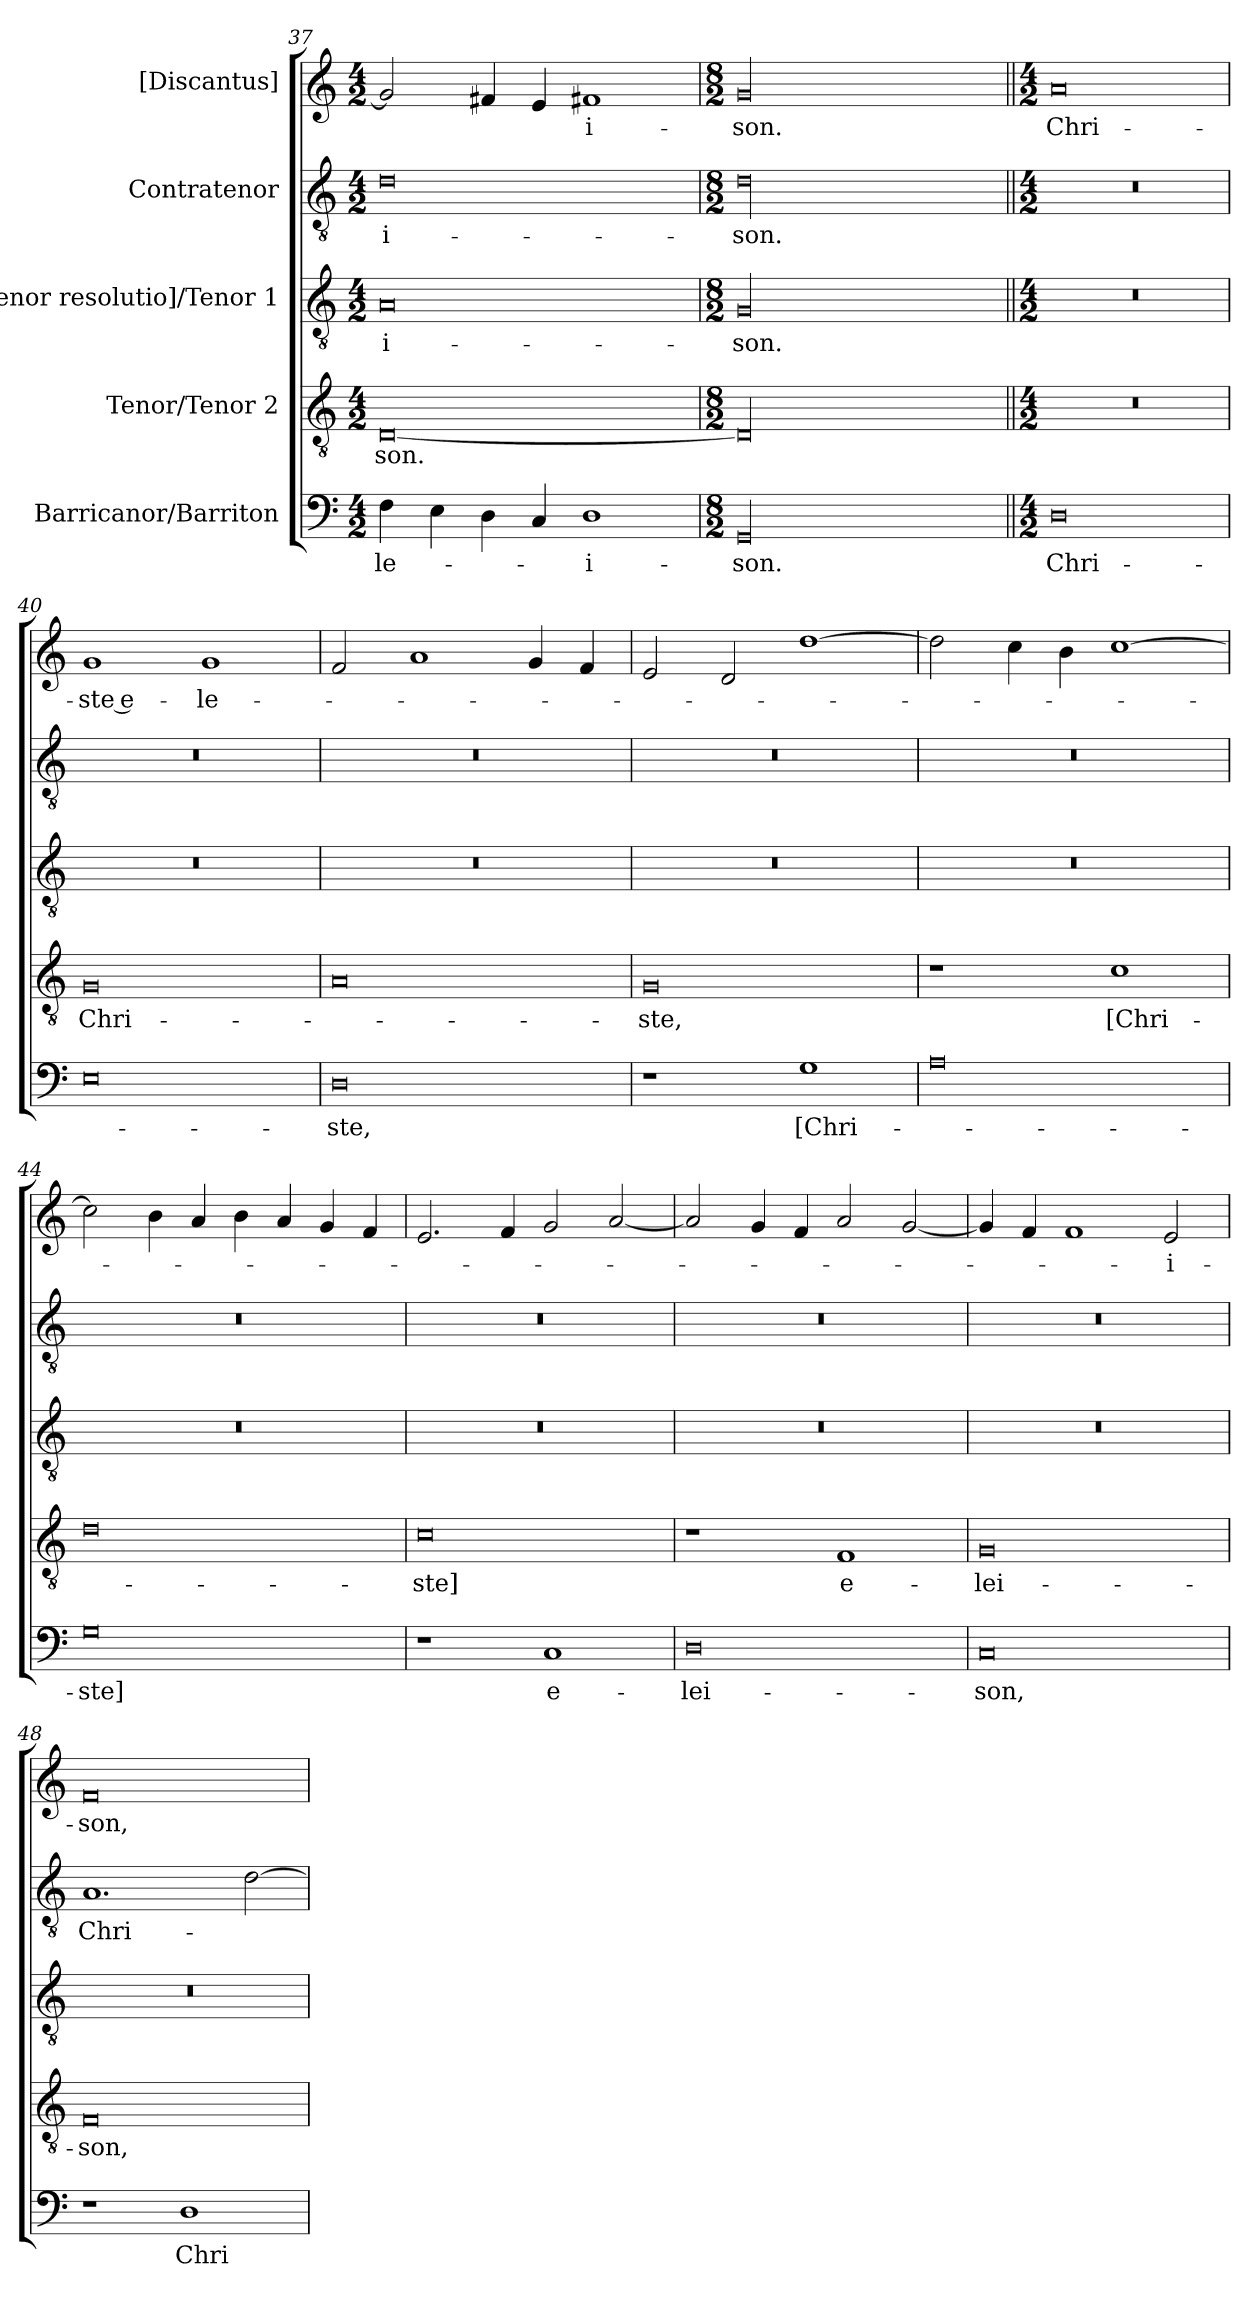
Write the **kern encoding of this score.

**kern	**text	**kern	**text	**kern	**text	**kern	**text	**kern	**text
*part5	*part5	*part4	*part4	*part3	*part3	*part2	*part2	*part1	*part1
*staff5	*staff5	*staff4	*staff4	*staff3	*staff3	*staff2	*staff2	*staff1	*staff1
*I"Barricanor/Barriton	*	*I"Tenor/Tenor 2	*	*I"[Tenor resolutio]/Tenor 1	*	*I"Contratenor	*	*I"[Discantus]	*
*clefF4	*	*clefGv2	*	*clefGv2	*	*clefGv2	*	*clefG2	*
*k[]	*	*k[]	*	*k[]	*	*k[]	*	*k[]	*
*M4/2	*	*M4/2	*	*M4/2	*	*M4/2	*	*M4/2	*
=37	=37	=37	=37	=37	=37	=37	=37	=37	=37
4F\	-le-	[0D/	-son.	0A/	-i-	0d\	-i-	2g/]	.
4E\	.	.	.	.	.	.	.	.	.
4D\	.	.	.	.	.	.	.	4f#X/	.
4C/	.	.	.	.	.	.	.	4e/	.
1D\	-i-	.	.	.	.	.	.	1f#X/	-i-
=38	=38	=38	=38	=38	=38	=38	=38	=38	=38
*M8/2	*	*M8/2	*	*M8/2	*	*M8/2	*	*M8/2	*
00GG/	-son.	00D/]	.	00G/	-son.	00d\	-son.	00g/	-son.
=39||	=39||	=39||	=39||	=39||	=39||	=39||	=39||	=39||	=39||
*M4/2	*	*M4/2	*	*M4/2	*	*M4/2	*	*M4/2	*
0D\	Chri-	0r	.	0r	.	0r	.	0a/	Chri-
=40	=40	=40	=40	=40	=40	=40	=40	=40	=40
0E\	.	0G/	Chri-	0r	.	0r	.	1g/	-ste e-
.	.	.	.	.	.	.	.	1g/	-le-
=41	=41	=41	=41	=41	=41	=41	=41	=41	=41
0D\	-ste,	0A/	.	0r	.	0r	.	2f/	.
.	.	.	.	.	.	.	.	1a/	.
.	.	.	.	.	.	.	.	4g/	.
.	.	.	.	.	.	.	.	4f/	.
=42	=42	=42	=42	=42	=42	=42	=42	=42	=42
1r	.	0G/	-ste,	0r	.	0r	.	2e/	.
.	.	.	.	.	.	.	.	2d/	.
1G\	[Chri-	.	.	.	.	.	.	[1dd\	.
=43	=43	=43	=43	=43	=43	=43	=43	=43	=43
0A\	.	1r	.	0r	.	0r	.	2dd\]	.
.	.	.	.	.	.	.	.	4cc\	.
.	.	.	.	.	.	.	.	4b\	.
.	.	1c\	[Chri-	.	.	.	.	[1cc\	.
=44	=44	=44	=44	=44	=44	=44	=44	=44	=44
0G\	-ste]	0d\	.	0r	.	0r	.	2cc\]	.
.	.	.	.	.	.	.	.	4b\	.
.	.	.	.	.	.	.	.	4a/	.
.	.	.	.	.	.	.	.	4b\	.
.	.	.	.	.	.	.	.	4a/	.
.	.	.	.	.	.	.	.	4g/	.
.	.	.	.	.	.	.	.	4f/	.
=45	=45	=45	=45	=45	=45	=45	=45	=45	=45
1r	.	0c\	-ste]	0r	.	0r	.	2.e/	.
.	.	.	.	.	.	.	.	4f/	.
1C/	e-	.	.	.	.	.	.	2g/	.
.	.	.	.	.	.	.	.	[2a/	.
=46	=46	=46	=46	=46	=46	=46	=46	=46	=46
0D\	-lei-	1r	.	0r	.	0r	.	2a/]	.
.	.	.	.	.	.	.	.	4g/	.
.	.	.	.	.	.	.	.	4f/	.
.	.	1F/	e-	.	.	.	.	2a/	.
.	.	.	.	.	.	.	.	[2g/	.
=47	=47	=47	=47	=47	=47	=47	=47	=47	=47
0C/	-son,	0G/	-lei-	0r	.	0r	.	4g/]	.
.	.	.	.	.	.	.	.	4f/	.
.	.	.	.	.	.	.	.	1f/	.
.	.	.	.	.	.	.	.	2e/	-i-
=48	=48	=48	=48	=48	=48	=48	=48	=48	=48
1r	.	0F/	-son,	0r	.	1.A/	Chri-	0f/	-son,
1D\	Chri-	.	.	.	.	.	.	.	.
.	.	.	.	.	.	[2d\	.	.	.
=	=	=	=	=	=	=	=	=	=
*-	*-	*-	*-	*-	*-	*-	*-	*-	*-
